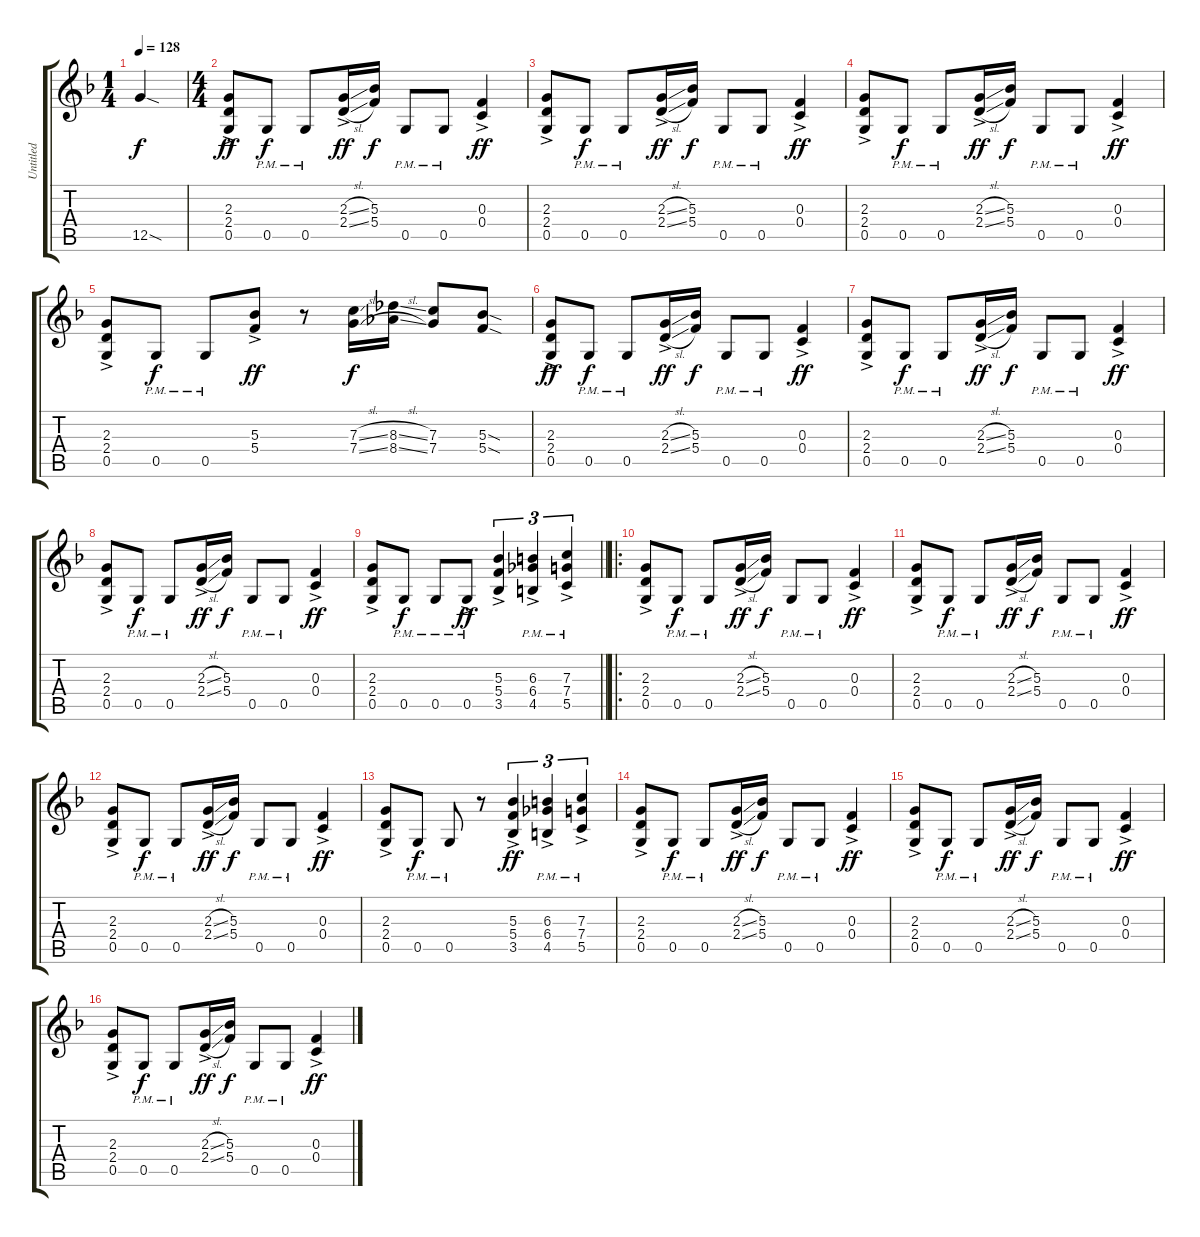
\track ("Untitled" "Untitled") {instrument distortionguitar}
\staff {score tabs}
\tuning (D4 A3 F3 C3 G2 D2) {hide}
\ts (1 4)
\tempo 128
\clef g2
\ks f
12.5{sod}.4{dy f instrument distortionguitar} |
\ts (4 4)
(2.3{ac} 2.4{ac} 0.5{ac}).8{dy ff} 0.5{pm}.8{dy f} 0.5{pm}.8 (2.3{sl ac} 2.4{sl ac}).16{dy ff} (5.3 5.4).16{dy f} 0.5{pm}.8 0.5{pm}.8 (0.3{ac} 0.4{ac}).4{dy ff} |
(2.3{ac} 2.4{ac} 0.5{ac}).8 0.5{pm}.8{dy f} 0.5{pm}.8 (2.3{sl ac} 2.4{sl ac}).16{dy ff} (5.3 5.4).16{dy f} 0.5{pm}.8 0.5{pm}.8 (0.3{ac} 0.4{ac}).4{dy ff} |
(2.3{ac} 2.4{ac} 0.5{ac}).8 0.5{pm}.8{dy f} 0.5{pm}.8 (2.3{sl ac} 2.4{sl ac}).16{dy ff} (5.3 5.4).16{dy f} 0.5{pm}.8 0.5{pm}.8 (0.3{ac} 0.4{ac}).4{dy ff} |
(2.3{ac} 2.4{ac} 0.5{ac}).8 0.5{pm}.8{dy f} 0.5{pm}.8 (5.3{ac} 5.4{ac}).8{dy ff} r.8 (7.3{sl} 7.4{sl}).16{dy f} (8.3{sl} 8.4{sl}).16 (7.3 7.4).8 (5.3{sod} 5.4{sod}).8 |
(2.3{ac} 2.4{ac} 0.5{ac}).8{dy ff} 0.5{pm}.8{dy f} 0.5{pm}.8 (2.3{sl ac} 2.4{sl ac}).16{dy ff} (5.3 5.4).16{dy f} 0.5{pm}.8 0.5{pm}.8 (0.3{ac} 0.4{ac}).4{dy ff} |
(2.3{ac} 2.4{ac} 0.5{ac}).8 0.5{pm}.8{dy f} 0.5{pm}.8 (2.3{sl ac} 2.4{sl ac}).16{dy ff} (5.3 5.4).16{dy f} 0.5{pm}.8 0.5{pm}.8 (0.3{ac} 0.4{ac}).4{dy ff} |
(2.3{ac} 2.4{ac} 0.5{ac}).8 0.5{pm}.8{dy f} 0.5{pm}.8 (2.3{sl ac} 2.4{sl ac}).16{dy ff} (5.3 5.4).16{dy f} 0.5{pm}.8 0.5{pm}.8 (0.3{ac} 0.4{ac}).4{dy ff} |
\barLineRight lightlight
(2.3{ac} 2.4{ac} 0.5{ac}).8 0.5{pm}.8{dy f} 0.5{pm}.8 0.5{ac pm}.8{dy ff} (5.3{ac} 5.4{ac} 3.5{ac}).4{tu (3 2)} (6.3{ac pm} 6.4{ac pm} 4.5{ac pm}).4{tu (3 2)} (7.3{ac pm} 7.4{ac pm} 5.5{ac pm}).4{tu (3 2)} |
\ro
(2.3{ac} 2.4{ac} 0.5{ac}).8 0.5{pm}.8{dy f} 0.5{pm}.8 (2.3{sl ac} 2.4{sl ac}).16{dy ff} (5.3 5.4).16{dy f} 0.5{pm}.8 0.5{pm}.8 (0.3{ac} 0.4{ac}).4{dy ff} |
(2.3{ac} 2.4{ac} 0.5{ac}).8 0.5{pm}.8{dy f} 0.5{pm}.8 (2.3{sl ac} 2.4{sl ac}).16{dy ff} (5.3 5.4).16{dy f} 0.5{pm}.8 0.5{pm}.8 (0.3{ac} 0.4{ac}).4{dy ff} |
(2.3{ac} 2.4{ac} 0.5{ac}).8 0.5{pm}.8{dy f} 0.5{pm}.8 (2.3{sl ac} 2.4{sl ac}).16{dy ff} (5.3 5.4).16{dy f} 0.5{pm}.8 0.5{pm}.8 (0.3{ac} 0.4{ac}).4{dy ff} |
(2.3{ac} 2.4{ac} 0.5{ac}).8 0.5{pm}.8{dy f} 0.5{pm}.8 r.8 (5.3{ac} 5.4{ac} 3.5{ac}).4{tu (3 2) dy ff} (6.3{ac pm} 6.4{ac pm} 4.5{ac pm}).4{tu (3 2)} (7.3{ac pm} 7.4{ac pm} 5.5{ac pm}).4{tu (3 2)} |
(2.3{ac} 2.4{ac} 0.5{ac}).8 0.5{pm}.8{dy f} 0.5{pm}.8 (2.3{sl ac} 2.4{sl ac}).16{dy ff} (5.3 5.4).16{dy f} 0.5{pm}.8 0.5{pm}.8 (0.3{ac} 0.4{ac}).4{dy ff} |
(2.3{ac} 2.4{ac} 0.5{ac}).8 0.5{pm}.8{dy f} 0.5{pm}.8 (2.3{sl ac} 2.4{sl ac}).16{dy ff} (5.3 5.4).16{dy f} 0.5{pm}.8 0.5{pm}.8 (0.3{ac} 0.4{ac}).4{dy ff} |
(2.3{ac} 2.4{ac} 0.5{ac}).8 0.5{pm}.8{dy f} 0.5{pm}.8 (2.3{sl ac} 2.4{sl ac}).16{dy ff} (5.3 5.4).16{dy f} 0.5{pm}.8 0.5{pm}.8 (0.3{ac} 0.4{ac}).4{dy ff}
